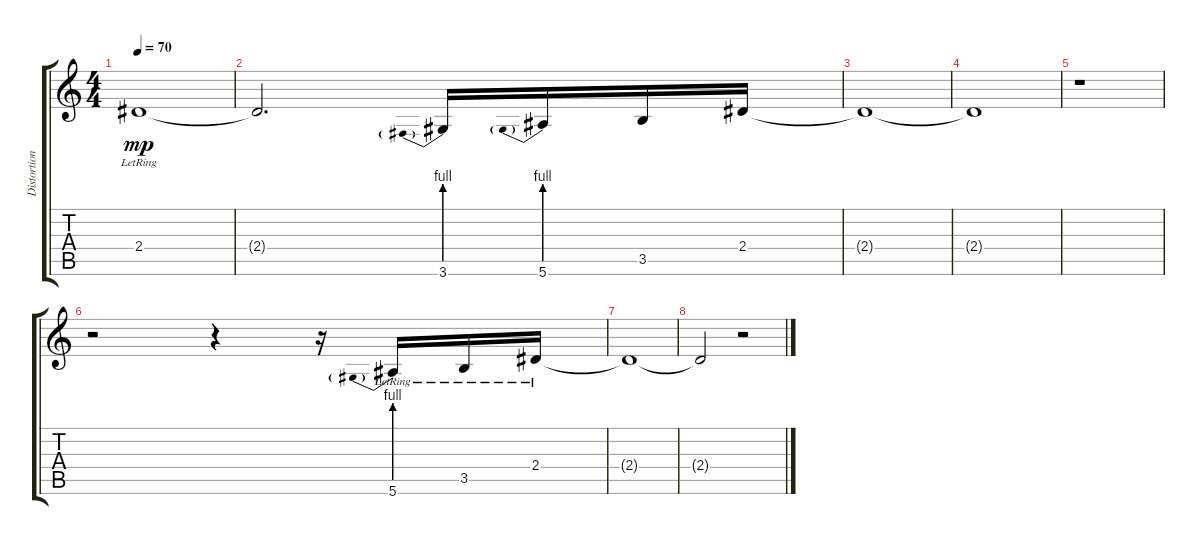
\track ("Distortion Gtr Tuned down 1/2 Step" "Distortion") {instrument distortionguitar}
\staff {score tabs}
\tuning (Eb4 Bb3 Gb3 Db3 Ab2 Eb2) {hide}
\ts (4 4)
\tempo 70
\clef g2
\ks c
2.4{lr}.1{dy mp} |
2.4{t}.2{d} 3.6{be (prebend 0 4 60 4)}.16 5.6{be (prebend 0 4 60 4)}.16 3.5.16 2.4.16 |
2.4{t}.1 |
2.4{t}.1 |
r.1 |
r.2 r.4 r.16 5.6{be (prebend 0 4 60 4) lr}.16 3.5{lr}.16 2.4{lr}.16 |
2.4{t}.1 |
2.4{t}.2 r.2
